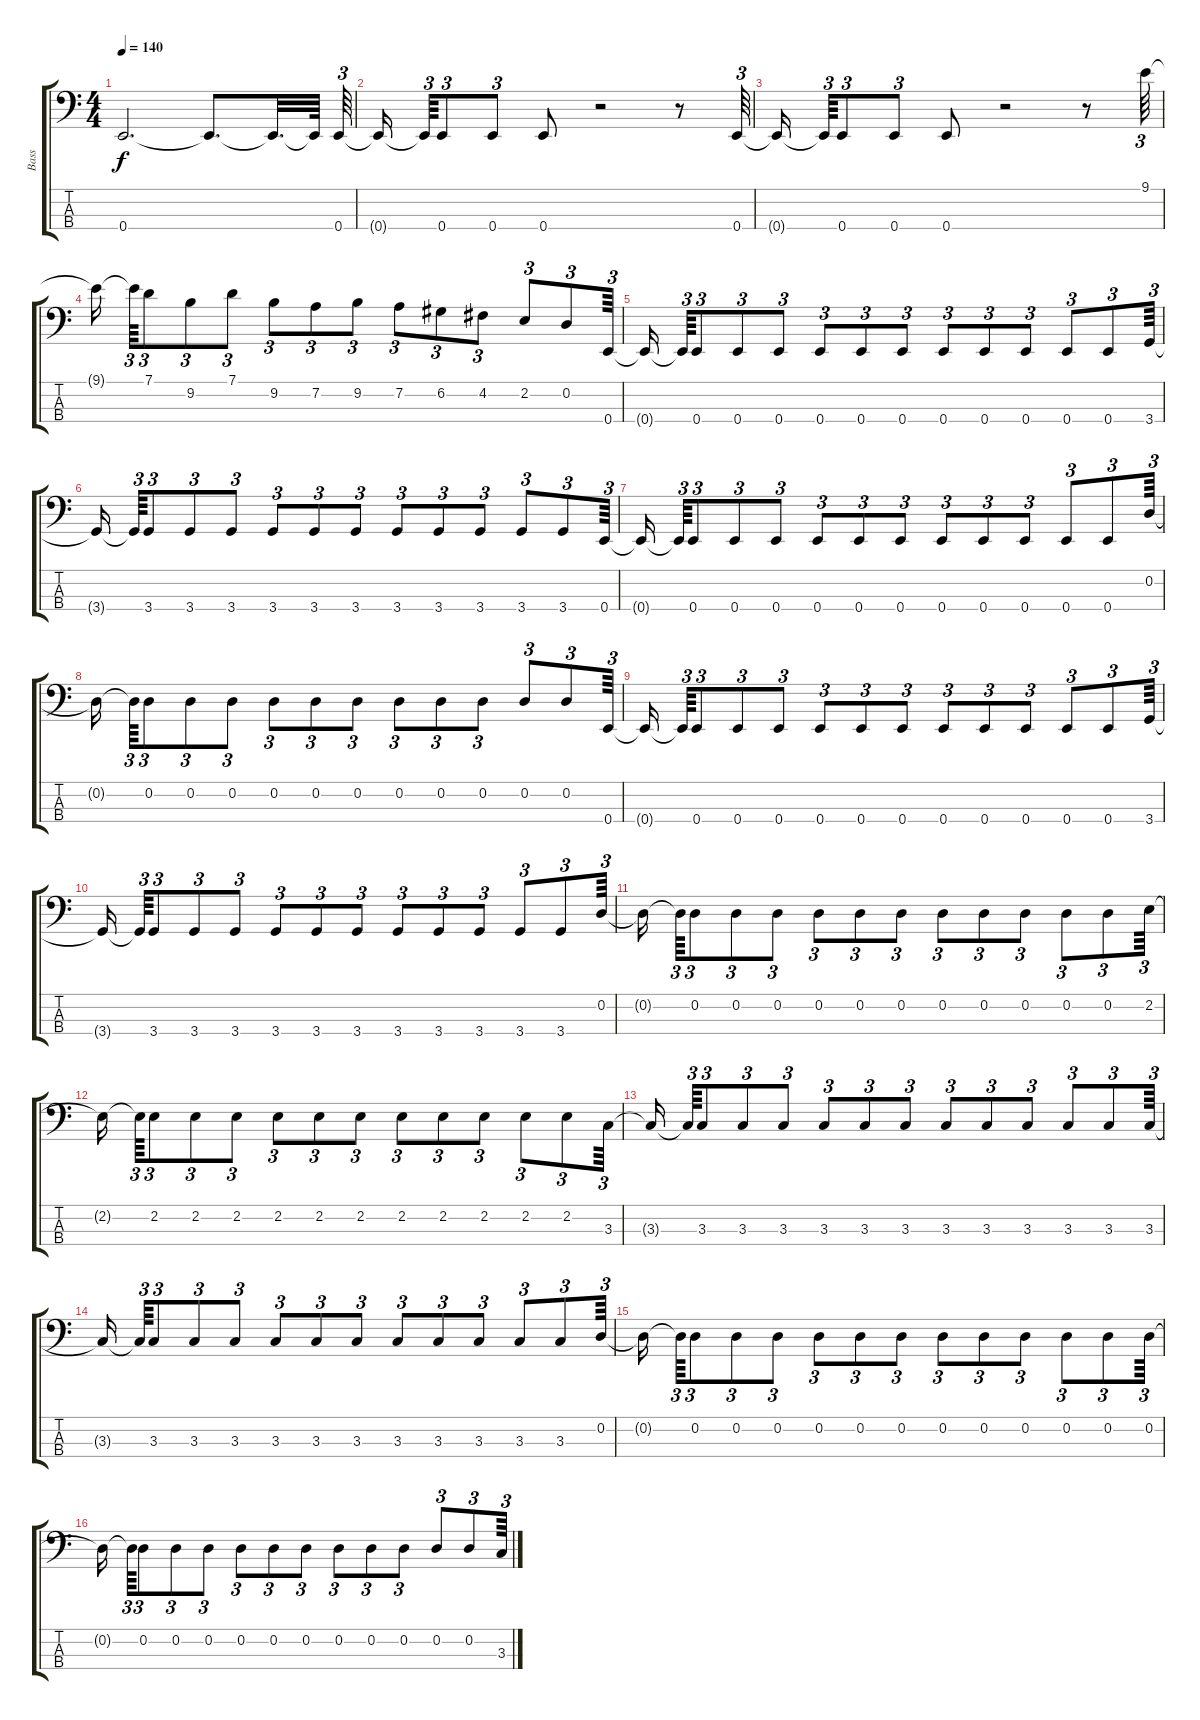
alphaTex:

\track ("Bass" "Bass") {instrument electricbassfinger}
\staff {score tabs}
\tuning (G2 D2 A1 E1) {hide}
\ts (4 4)
\tempo 140
\clef f4
\ks c
0.4{t}.2{d dy f} 0.4{t}.8{d} 0.4{t}.32{d} 0.4{t}.64 0.4.64{tu (3 2)} |
0.4{t}.16 0.4{t}.64{tu (3 2)} 0.4.8{tu (3 2)} 0.4.8{tu (3 2)} 0.4.8 r.2 r.8 0.4.64{tu (3 2)} |
0.4{t}.16 0.4{t}.64{tu (3 2)} 0.4.8{tu (3 2)} 0.4.8{tu (3 2)} 0.4.8 r.2 r.8 9.1.64{tu (3 2)} |
9.1{t}.16 9.1{t}.64{tu (3 2)} 7.1.8{tu (3 2)} 9.2.8{tu (3 2)} 7.1.8{tu (3 2)} 9.2.8{tu (3 2)} 7.2.8{tu (3 2)} 9.2.8{tu (3 2)} 7.2.8{tu (3 2)} 6.2.8{tu (3 2)} 4.2.8{tu (3 2)} 2.2.8{tu (3 2)} 0.2.8{tu (3 2)} 0.4.64{tu (3 2)} |
0.4{t}.16 0.4{t}.64{tu (3 2)} 0.4.8{tu (3 2)} 0.4.8{tu (3 2)} 0.4.8{tu (3 2)} 0.4.8{tu (3 2)} 0.4.8{tu (3 2)} 0.4.8{tu (3 2)} 0.4.8{tu (3 2)} 0.4.8{tu (3 2)} 0.4.8{tu (3 2)} 0.4.8{tu (3 2)} 0.4.8{tu (3 2)} 3.4.64{tu (3 2)} |
3.4{t}.16 3.4{t}.64{tu (3 2)} 3.4.8{tu (3 2)} 3.4.8{tu (3 2)} 3.4.8{tu (3 2)} 3.4.8{tu (3 2)} 3.4.8{tu (3 2)} 3.4.8{tu (3 2)} 3.4.8{tu (3 2)} 3.4.8{tu (3 2)} 3.4.8{tu (3 2)} 3.4.8{tu (3 2)} 3.4.8{tu (3 2)} 0.4.64{tu (3 2)} |
0.4{t}.16 0.4{t}.64{tu (3 2)} 0.4.8{tu (3 2)} 0.4.8{tu (3 2)} 0.4.8{tu (3 2)} 0.4.8{tu (3 2)} 0.4.8{tu (3 2)} 0.4.8{tu (3 2)} 0.4.8{tu (3 2)} 0.4.8{tu (3 2)} 0.4.8{tu (3 2)} 0.4.8{tu (3 2)} 0.4.8{tu (3 2)} 0.2.64{tu (3 2)} |
0.2{t}.16 0.2{t}.64{tu (3 2)} 0.2.8{tu (3 2)} 0.2.8{tu (3 2)} 0.2.8{tu (3 2)} 0.2.8{tu (3 2)} 0.2.8{tu (3 2)} 0.2.8{tu (3 2)} 0.2.8{tu (3 2)} 0.2.8{tu (3 2)} 0.2.8{tu (3 2)} 0.2.8{tu (3 2)} 0.2.8{tu (3 2)} 0.4.64{tu (3 2)} |
0.4{t}.16 0.4{t}.64{tu (3 2)} 0.4.8{tu (3 2)} 0.4.8{tu (3 2)} 0.4.8{tu (3 2)} 0.4.8{tu (3 2)} 0.4.8{tu (3 2)} 0.4.8{tu (3 2)} 0.4.8{tu (3 2)} 0.4.8{tu (3 2)} 0.4.8{tu (3 2)} 0.4.8{tu (3 2)} 0.4.8{tu (3 2)} 3.4.64{tu (3 2)} |
3.4{t}.16 3.4{t}.64{tu (3 2)} 3.4.8{tu (3 2)} 3.4.8{tu (3 2)} 3.4.8{tu (3 2)} 3.4.8{tu (3 2)} 3.4.8{tu (3 2)} 3.4.8{tu (3 2)} 3.4.8{tu (3 2)} 3.4.8{tu (3 2)} 3.4.8{tu (3 2)} 3.4.8{tu (3 2)} 3.4.8{tu (3 2)} 0.2.64{tu (3 2)} |
0.2{t}.16 0.2{t}.64{tu (3 2)} 0.2.8{tu (3 2)} 0.2.8{tu (3 2)} 0.2.8{tu (3 2)} 0.2.8{tu (3 2)} 0.2.8{tu (3 2)} 0.2.8{tu (3 2)} 0.2.8{tu (3 2)} 0.2.8{tu (3 2)} 0.2.8{tu (3 2)} 0.2.8{tu (3 2)} 0.2.8{tu (3 2)} 2.2.64{tu (3 2)} |
2.2{t}.16 2.2{t}.64{tu (3 2)} 2.2.8{tu (3 2)} 2.2.8{tu (3 2)} 2.2.8{tu (3 2)} 2.2.8{tu (3 2)} 2.2.8{tu (3 2)} 2.2.8{tu (3 2)} 2.2.8{tu (3 2)} 2.2.8{tu (3 2)} 2.2.8{tu (3 2)} 2.2.8{tu (3 2)} 2.2.8{tu (3 2)} 3.3.64{tu (3 2)} |
3.3{t}.16 3.3{t}.64{tu (3 2)} 3.3.8{tu (3 2)} 3.3.8{tu (3 2)} 3.3.8{tu (3 2)} 3.3.8{tu (3 2)} 3.3.8{tu (3 2)} 3.3.8{tu (3 2)} 3.3.8{tu (3 2)} 3.3.8{tu (3 2)} 3.3.8{tu (3 2)} 3.3.8{tu (3 2)} 3.3.8{tu (3 2)} 3.3.64{tu (3 2)} |
3.3{t}.16 3.3{t}.64{tu (3 2)} 3.3.8{tu (3 2)} 3.3.8{tu (3 2)} 3.3.8{tu (3 2)} 3.3.8{tu (3 2)} 3.3.8{tu (3 2)} 3.3.8{tu (3 2)} 3.3.8{tu (3 2)} 3.3.8{tu (3 2)} 3.3.8{tu (3 2)} 3.3.8{tu (3 2)} 3.3.8{tu (3 2)} 0.2.64{tu (3 2)} |
0.2{t}.16 0.2{t}.64{tu (3 2)} 0.2.8{tu (3 2)} 0.2.8{tu (3 2)} 0.2.8{tu (3 2)} 0.2.8{tu (3 2)} 0.2.8{tu (3 2)} 0.2.8{tu (3 2)} 0.2.8{tu (3 2)} 0.2.8{tu (3 2)} 0.2.8{tu (3 2)} 0.2.8{tu (3 2)} 0.2.8{tu (3 2)} 0.2.64{tu (3 2)} |
0.2{t}.16 0.2{t}.64{tu (3 2)} 0.2.8{tu (3 2)} 0.2.8{tu (3 2)} 0.2.8{tu (3 2)} 0.2.8{tu (3 2)} 0.2.8{tu (3 2)} 0.2.8{tu (3 2)} 0.2.8{tu (3 2)} 0.2.8{tu (3 2)} 0.2.8{tu (3 2)} 0.2.8{tu (3 2)} 0.2.8{tu (3 2)} 3.3.64{tu (3 2)}
